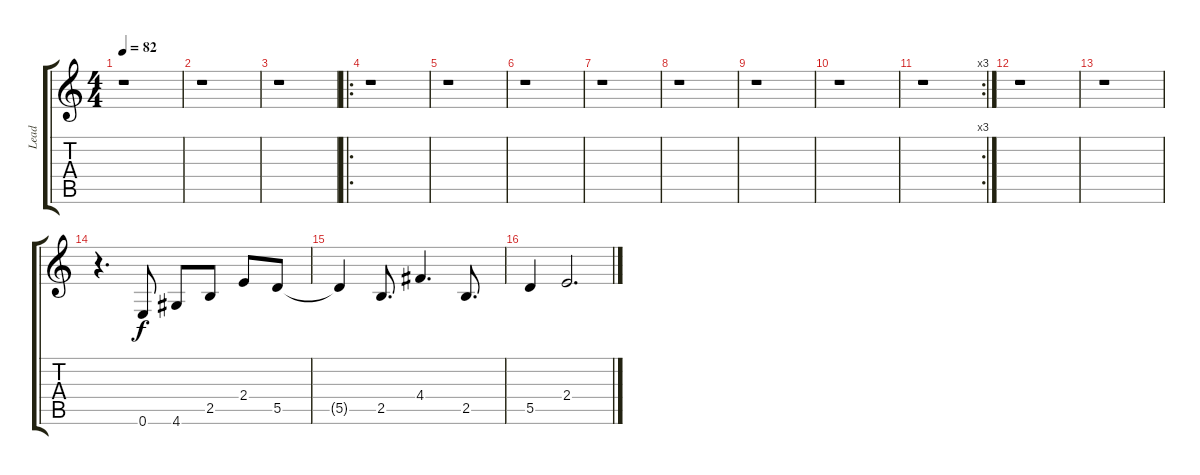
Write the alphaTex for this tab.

\track ("Lead" "Lead") {instrument distortionguitar}
\staff {score tabs}
\tuning (E4 B3 G3 D3 A2 E2) {hide}
\ts (4 4)
\tempo 82
\clef g2
\ks c
r.1{dy f} |
r.1 |
r.1 |
\ro
r.1 |
r.1 |
r.1 |
r.1 |
r.1 |
r.1 |
r.1 |
\rc 3
r.1 |
r.1 |
r.1 |
r.4{d} 0.6.8{volume 16} 4.6.8 2.5.8 2.4.8 5.5.8 |
5.5{t}.4 2.5.8{d} 4.4.4{d} 2.5.8{d} |
5.5.4 2.4.2{d}
